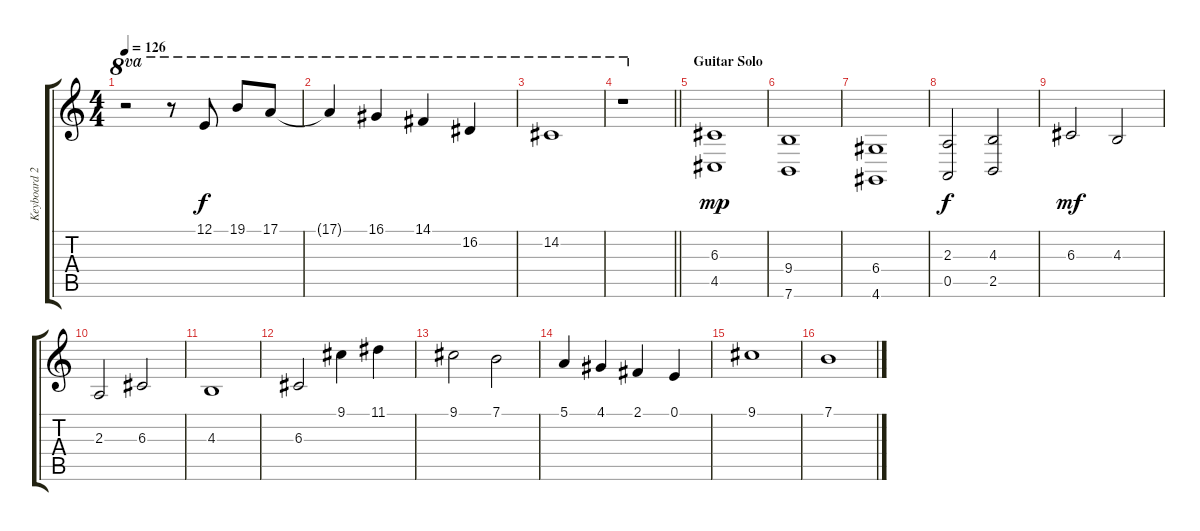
\track ("Keyboard 2" "Keyboard 2") {instrument stringensemble1}
\staff {score tabs}
\tuning (E4 B3 G3 D3 A2 E2) {hide}
\ts (4 4)
\tempo 126
\clef g2
\ks c
r.2{ot 8va dy f} r.8{ot 8va} 12.1.8{ot 8va} 19.1.8{ot 8va} 17.1.8{ot 8va} |
17.1{t}.4{ot 8va} 16.1.4{ot 8va} 14.1.4{ot 8va} 16.2.4{ot 8va} |
14.2.1{ot 8va} |
\barLineRight lightlight
r.1{ot 8va} |
\section ("" "Guitar Solo")
(6.3 4.5).1{dy mp} |
(9.4 7.6).1 |
(6.4 4.6).1 |
(2.3 0.5).2{dy f} (4.3 2.5).2 |
6.3.2{dy mf} 4.3.2 |
2.3.2 6.3.2 |
4.3.1 |
6.3.2 9.1.4 11.1.4 |
9.1.2 7.1.2 |
5.1.4 4.1.4 2.1.4 0.1.4 |
9.1.1 |
7.1.1
